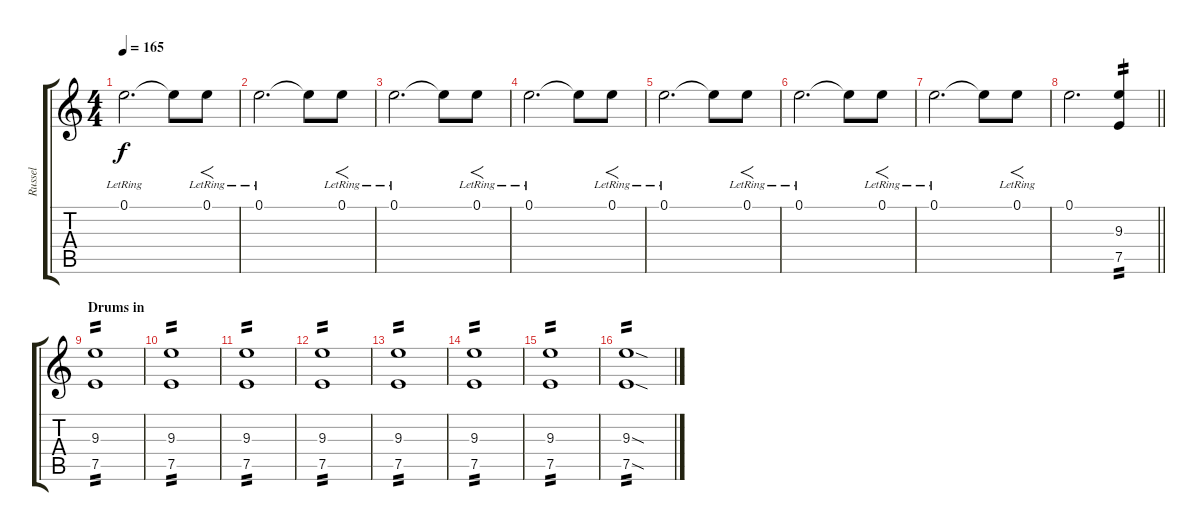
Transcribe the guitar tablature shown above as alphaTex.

\track ("Russel" "Russel") {instrument electricguitarclean}
\staff {score tabs}
\tuning (E4 B3 G3 D3 A2 E2) {hide}
\ts (4 4)
\tempo 165
\clef g2
\ks c
0.1{lr}.2{d dy f} 0.1{t}.8 0.1{lr}.8{f} |
0.1{lr}.2{d} 0.1{t}.8 0.1{lr}.8{f} |
0.1{lr}.2{d} 0.1{t}.8 0.1{lr}.8{f} |
0.1{lr}.2{d} 0.1{t}.8 0.1{lr}.8{f} |
0.1{lr}.2{d} 0.1{t}.8 0.1{lr}.8{f} |
0.1{lr}.2{d} 0.1{t}.8 0.1{lr}.8{f} |
0.1{lr}.2{d} 0.1{t}.8 0.1{lr}.8{f} |
\barLineRight lightlight
0.1.2{d volume 7} (9.3 7.5).4{tp 2 volume 15} |
\section ("" "Drums in")
(9.3 7.5).1{tp 2} |
(9.3 7.5).1{tp 2} |
(9.3 7.5).1{tp 2} |
(9.3 7.5).1{tp 2} |
(9.3 7.5).1{tp 2} |
(9.3 7.5).1{tp 2} |
(9.3 7.5).1{tp 2} |
(9.3{sod} 7.5{sod}).1{tp 2}
